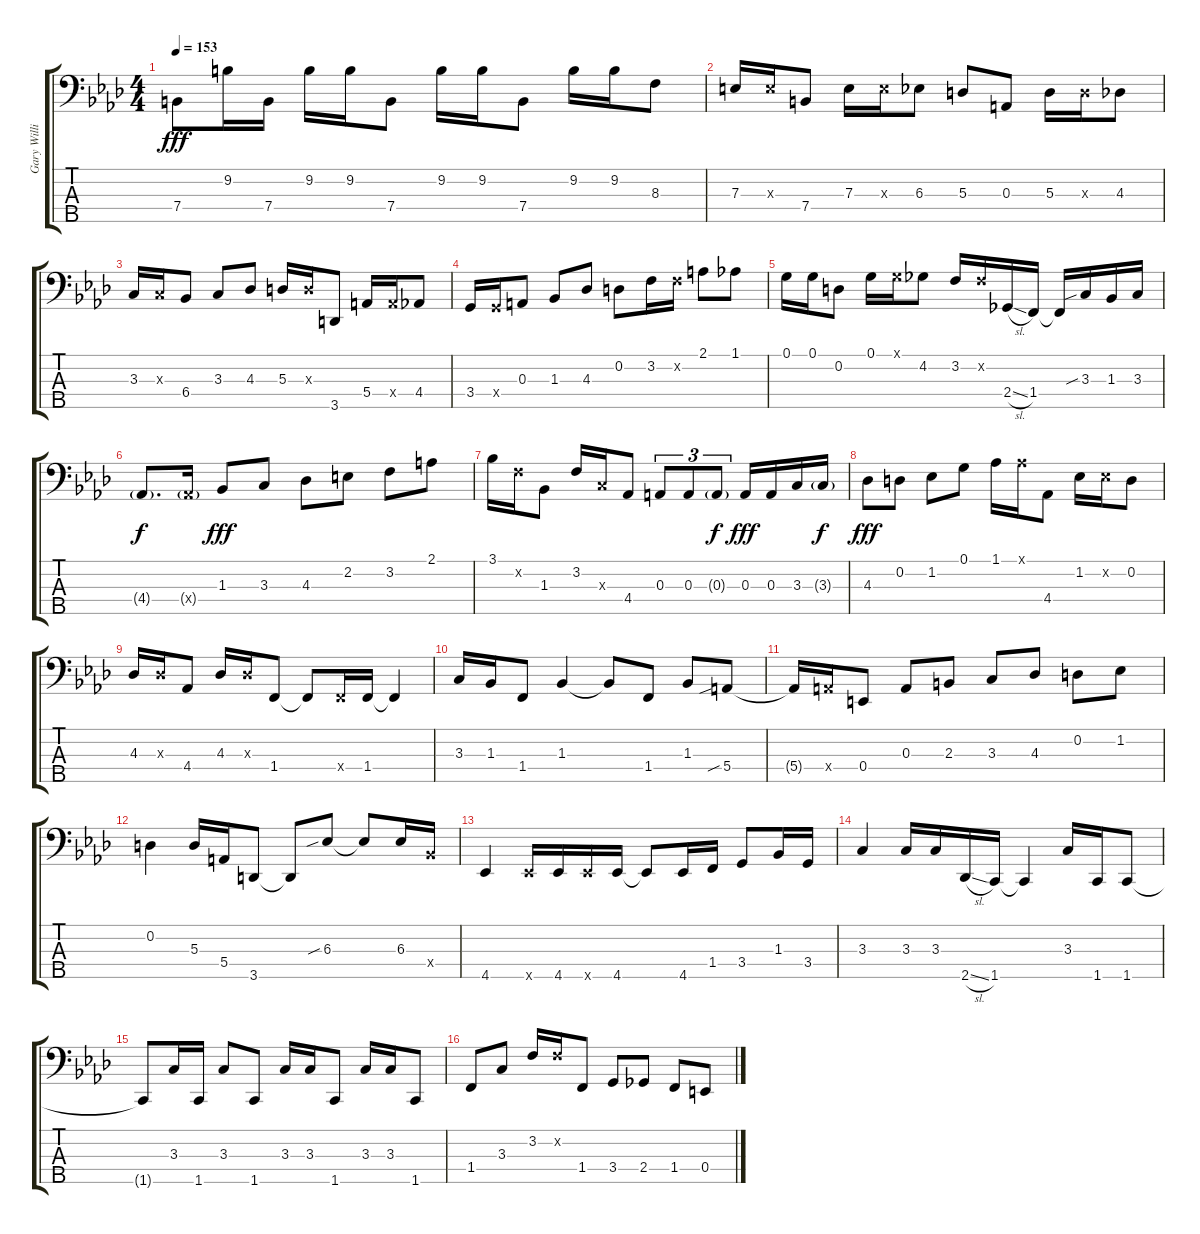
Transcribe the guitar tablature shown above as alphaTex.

\track ("Gary Willis - 5-string el. bass #1" "Gary Willi") {instrument fretlessbass}
\staff {score tabs}
\tuning (G2 D2 A1 E1 B0) {hide}
\ts (4 4)
\tempo 153
\clef f4
\ks ab
7.4{t}.8{dy fff} 9.2.16 7.4.16 9.2.16 9.2.16 7.4.8 9.2.16 9.2.16 7.4.8 9.2.16 9.2.16 8.3.8 |
7.3.16 7.3{x}.16 7.4.8 7.3.16 7.3{x}.16 6.3.8 5.3.8 0.3.8 5.3.16 5.3{x}.16 4.3.8 |
3.3.16 3.3{x}.16 6.4.8 3.3.8 4.3.8 5.3.16 5.3{x}.16 3.5.8 5.4.16 5.4{x}.16 4.4.8 |
3.4.16 3.4{x}.16 0.3.8 1.3.8 4.3.8 0.2.8 3.2.16 3.2{x}.16 2.1.8 1.1.8 |
0.1.16 0.1.16 0.2.8 0.1.16 0.1{x}.16 4.2.8 3.2.16 3.2{x}.16 2.4{sl}.16 1.4.16 1.4{t}.16 3.3{sib}.16 1.3.16 3.3.16 |
4.4{g}.8{d dy f} 4.4{g x}.16 1.3.8{dy fff} 3.3.8 4.3.8 2.2.8 3.2.8 2.1.8 |
3.1.16 3.2{x}.16 1.3.8 3.2.16 3.3{x}.16 4.4.8 0.3.8{tu (3 2)} 0.3.8{tu (3 2)} 0.3{g}.8{tu (3 2) dy f} 0.3.16{dy fff} 0.3.16 3.3.16 3.3{g}.16{dy f} |
4.3.8{dy fff} 0.2.8 1.2.8 0.1.8 1.1.16 1.1{x}.16 4.4.8 1.2.16 1.2{x}.16 0.2.8 |
4.3.16 4.3{x}.16 4.4.8 4.3.16 4.3{x}.16 1.4.8 1.4{t}.8 1.4{x}.16 1.4.16 1.4{t}.4 |
3.3.16 1.3.16 1.4.8 1.3.4 1.3{t}.8 1.4.8 1.3.8 5.4{sib}.8 |
5.4{t}.16 5.4{x}.16 0.4.8 0.3.8 2.3.8 3.3.8 4.3.8 0.2.8 1.2.8 |
0.2.4 5.3.16 5.4.16 3.5.8 3.5{t}.8 6.3{sib}.8 6.3{t}.8 6.3.16 6.4{x}.16 |
4.5.4 4.5{x}.16 4.5.16 4.5{x}.16 4.5.16 4.5{t}.8 4.5.16 1.4.16 3.4.8 1.3.16 3.4.16 |
3.3.4 3.3.16 3.3.16 2.5{sl}.16 1.5.16 1.5{t}.4 3.3.16 1.5.16 1.5.8 |
1.5{t}.8 3.3.16 1.5.16 3.3.8 1.5.8 3.3.16 3.3.16 1.5.8 3.3.16 3.3.16 1.5.8 |
1.4.8 3.3.8 3.2.16 3.2{x}.16 1.4.8 3.4.8 2.4.8 1.4.8 0.4.8
